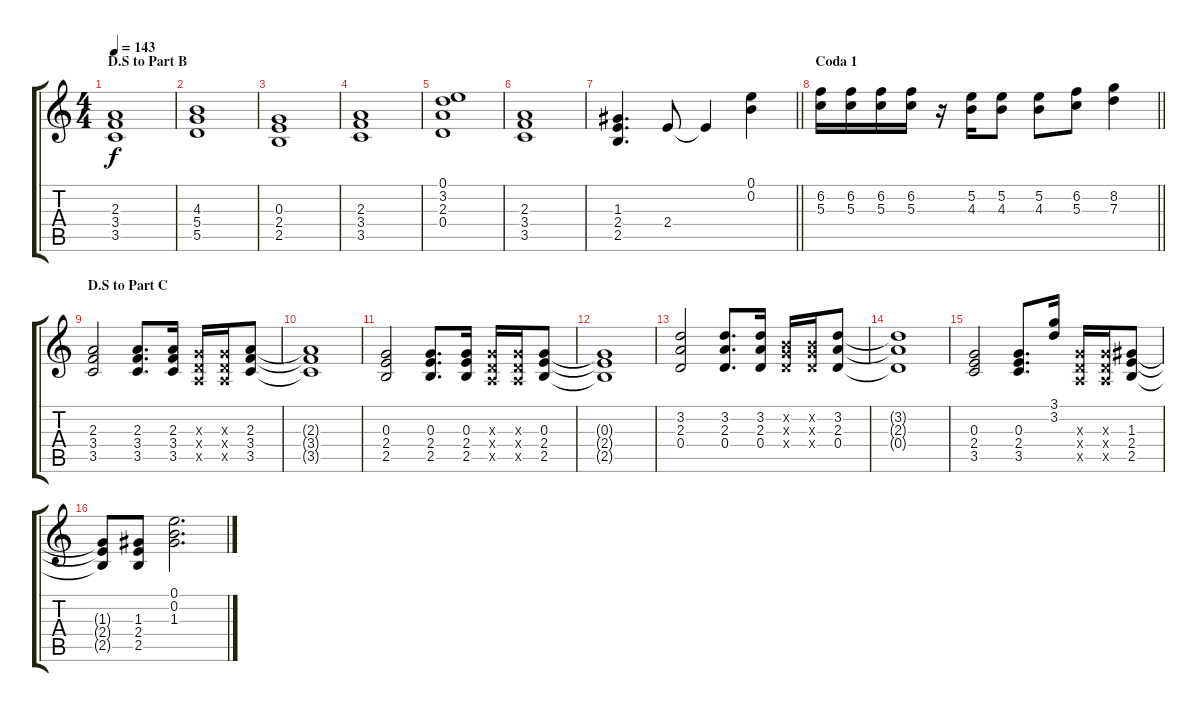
\track "" {instrument distortionguitar}
\staff {score tabs}
\tuning (E4 B3 G3 D3 A2 E2) {hide}
\ts (4 4)
\section ("" "D.S to Part B")
\tempo 143
\clef g2
\ks c
(2.3 3.4 3.5).1{dy f instrument overdrivenguitar} |
(4.3 5.4 5.5).1 |
(0.3 2.4 2.5).1 |
(2.3 3.4 3.5).1 |
(0.1 3.2 2.3 0.4).1 |
(2.3 3.4 3.5).1 |
\barLineRight lightlight
(1.3 2.4 2.5).4{d} 2.4.8 2.4{t}.4 (0.1 0.2).4 |
\section ("" "Coda 1")
\barLineRight lightlight
(6.2 5.3).16 (6.2 5.3).16 (6.2 5.3).16 (6.2 5.3).16 r.16 (5.2 4.3).16 (5.2 4.3).8 (5.2 4.3).8 (6.2 5.3).8 (8.2 7.3).4 |
\section ("" "D.S to Part C")
(2.3 3.4 3.5).2 (2.3 3.4 3.5).8{d} (2.3 3.4 3.5).16 (0.3{x} 0.4{x} 0.5{x}).16 (0.3{x} 0.4{x} 0.5{x}).16 (2.3 3.4 3.5).8 |
(2.3{t} 3.4{t} 3.5{t}).1 |
(0.3 2.4 2.5).2 (0.3 2.4 2.5).8{d} (0.3 2.4 2.5).16 (0.3{x} 0.4{x} 0.5{x}).16 (0.3{x} 0.4{x} 0.5{x}).16 (0.3 2.4 2.5).8 |
(0.3{t} 2.4{t} 2.5{t}).1 |
(3.2 2.3 0.4).2 (3.2 2.3 0.4).8{d} (3.2 2.3 0.4).16 (0.2{x} 0.3{x} 0.4{x}).16 (0.2{x} 0.3{x} 0.4{x}).16 (3.2 2.3 0.4).8 |
(3.2{t} 2.3{t} 0.4{t}).1 |
(0.3 2.4 3.5).2 (0.3 2.4 3.5).8{d} (3.1 3.2).16 (0.3{x} 0.4{x} 0.5{x}).16 (0.3{x} 0.4{x} 0.5{x}).16 (1.3 2.4 2.5).8 |
(1.3{t} 2.4{t} 2.5{t}).8 (1.3 2.4 2.5).8 (0.1 0.2 1.3).2{d}
